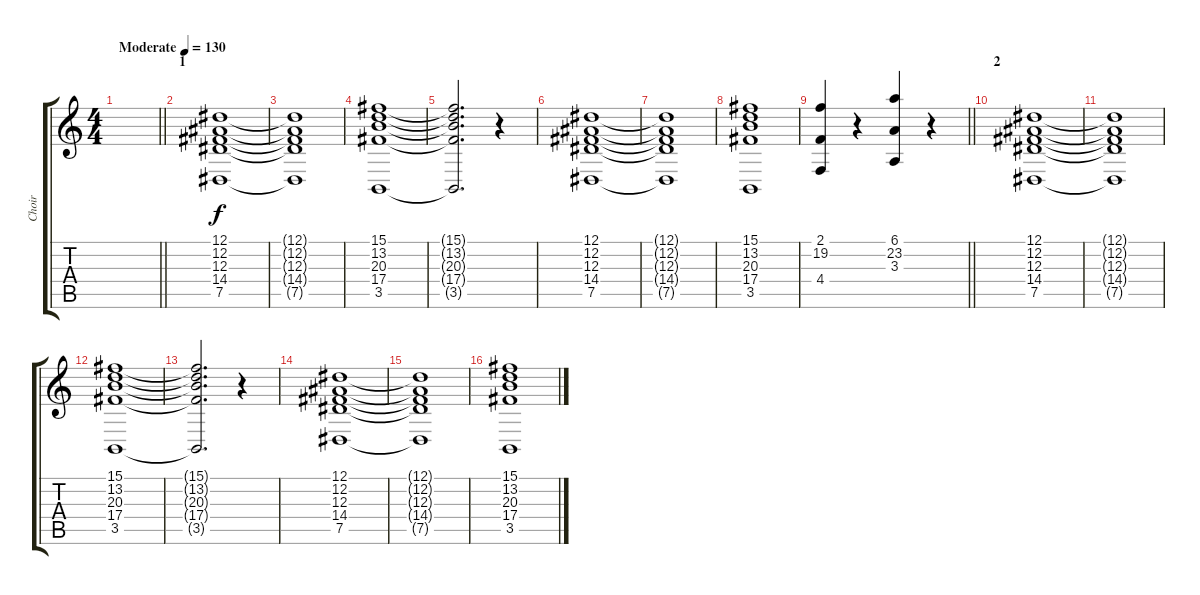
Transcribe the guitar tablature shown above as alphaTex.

\track ("Choir" "Choir") {instrument choiraahs}
\staff {score tabs}
\tuning (Eb4 Bb3 Gb3 Db3 Ab2 Eb2) {hide}
\ts (4 4)
\tempo (130 "Moderate")
\clef g2
\barLineRight lightlight
\ks c
|
\section ("" "1")
(12.1 12.2 12.3 14.4 7.5).1 |
(12.1{t} 12.2{t} 12.3{t} 14.4{t} 7.5{t}).1 |
(15.1 13.2 20.3 17.4 3.5).1 |
(15.1{t} 13.2{t} 20.3{t} 17.4{t} 3.5{t}).2{d} r.4 |
(12.1 12.2 12.3 14.4 7.5).1 |
(12.1{t} 12.2{t} 12.3{t} 14.4{t} 7.5{t}).1 |
(15.1 13.2 20.3 17.4 3.5).1 |
\barLineRight lightlight
(2.1 19.2 4.4).4 r.4 (6.1 23.2 3.3).4 r.4 |
\section ("" "2")
(12.1 12.2 12.3 14.4 7.5).1 |
(12.1{t} 12.2{t} 12.3{t} 14.4{t} 7.5{t}).1 |
(15.1 13.2 20.3 17.4 3.5).1 |
(15.1{t} 13.2{t} 20.3{t} 17.4{t} 3.5{t}).2{d} r.4 |
(12.1 12.2 12.3 14.4 7.5).1 |
(12.1{t} 12.2{t} 12.3{t} 14.4{t} 7.5{t}).1 |
(15.1 13.2 20.3 17.4 3.5).1
